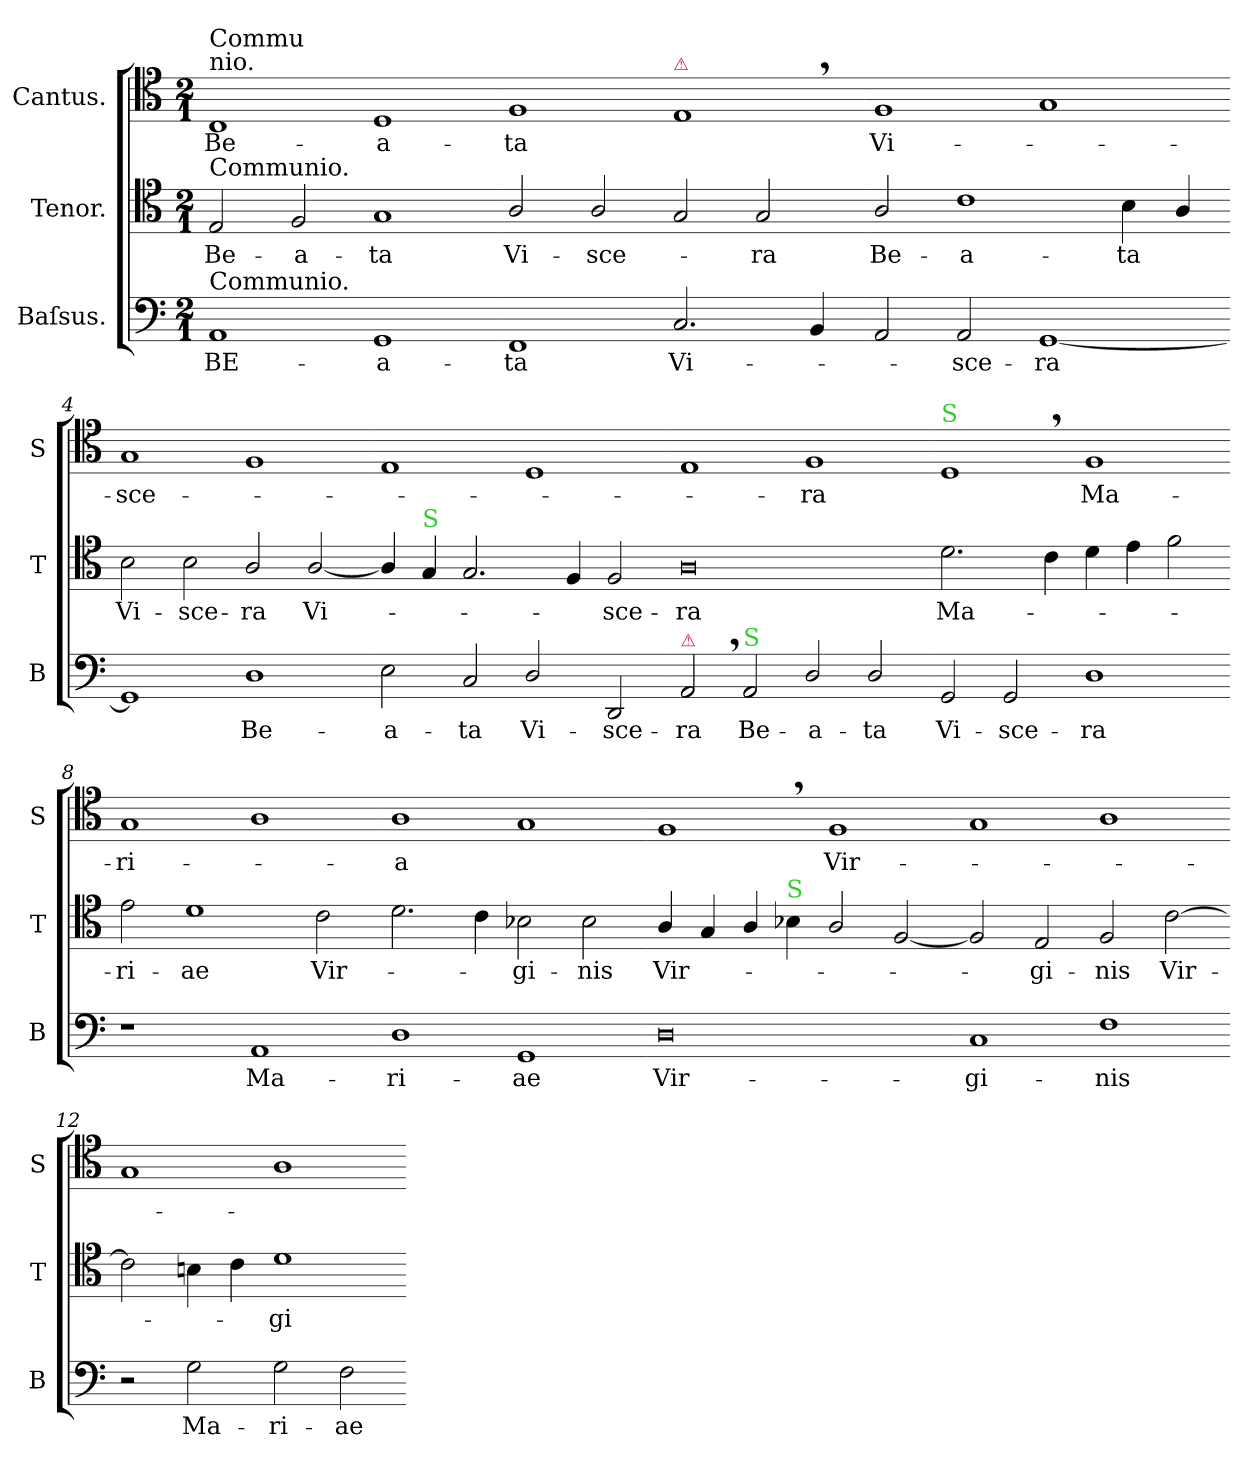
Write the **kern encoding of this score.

**kern	**text	**kern	**text	**kern	**text
*part3	*part3	*part2	*part2	*part1	*part1
*staff3	*staff3	*staff2	*staff2	*staff1	*staff1
*I"Baſsus.	*	*I"Tenor.	*	*I"Cantus.	*
*I'B	*	*I'T	*	*I'S	*
*clefF4	*	*clefC4	*	*clefC4	*
*k[]	*	*k[]	*	*k[]	*
*M2/1	*	*M2/1	*	*M2/1	*
=1	=1	=1	=1	=1	=1
!	!	!	!	!LO:TX:a:t=Commu\nnio.	!
!	!	!LO:TX:a:t=Communio.	!	!	!
!LO:TX:a:t=Communio.	!	!	!	!	!
1AA	BE-	2E/	Be-	1C	Be-
.	.	2F/	-a-	.	.
1GG	-a-	1G	-ta	1D	-a-
=2-	=2-	=2-	=2-	=2-	=2-
1FF	-ta	2A/	Vi-	1F	-ta
.	.	2A/	-sce-	.	.
!	!	!	!	!LO:TX:a:color=crimson:t=⚠	!
2.C/	Vi-	2G/	.	1E,<	.
.	.	2G/	-ra	.	.
4BB/	.	.	.	.	.
=3-	=3-	=3-	=3-	=3-	=3-
!	!	!	!LO:LY:i	!	!
2AA/	.	2A/	Be-	1F	Vi-
!	!	!	!LO:LY:i	!	!
2AA/	-sce-	1c	-a-	.	.
[1GG	-ra	.	.	1G	.
!	!	!	!LO:LY:i	!	!
.	.	4B\	-ta	.	.
.	.	4A/	.	.	.
=4-	=4-	=4-	=4-	=4-	=4-
!	!	!	!LO:LY:i	!	!
1GG]	.	2B\	Vi-	1G	-sce-
!	!	!	!LO:LY:i	!	!
.	.	2B\	-sce-	.	.
!	!LO:LY:i	!	!LO:LY:i	!	!
1D	Be-	2A/	-ra	1F	.
.	.	[2A/	Vi-	.	.
=5-	=5-	=5-	=5-	=5-	=5-
!	!LO:LY:i	!	!	!	!
2E\	-a-	4A/]	.	1E	.
!	!	!LO:TX:a:color=limegreen:t=S	!	!	!
.	.	4G/	.	.	.
!	!LO:LY:i	!	!	!	!
2C/	-ta	2.G/	.	.	.
!	!LO:LY:i	!	!	!	!
2D/	Vi-	.	.	1D	.
.	.	4F/	.	.	.
!	!LO:LY:i	!	!	!	!
2DD/	-sce-	2F/	-sce-	.	.
=6-	=6-	=6-	=6-	=6-	=6-
!LO:TX:a:color=crimson:t=⚠	!	!	!	!	!
!	!LO:LY:i	!	!	!	!
2AA,</	-ra	0A	-ra	1E	.
!LO:TX:a:color=limegreen:t=S	!	!	!	!	!
2AA/	Be-	.	.	.	.
2D/	-a-	.	.	1F	-ra
2D/	-ta	.	.	.	.
=7-	=7-	=7-	=7-	=7-	=7-
!	!	!	!	!LO:TX:a:color=limegreen:t=S	!
2GG/	Vi-	2.d\	Ma-	1D,<	.
2GG/	-sce-	.	.	.	.
.	.	4c\	.	.	.
1D	-ra	4d\	.	1F	Ma-
.	.	4e\	.	.	.
.	.	2f\	.	.	.
=8-	=8-	=8-	=8-	=8-	=8-
1r	.	2e\	ri-	1G	-ri-
.	.	1d	-ae	.	.
1AA	Ma-	.	.	1A	.
.	.	2c\	Vir-	.	.
=9-	=9-	=9-	=9-	=9-	=9-
1D	-ri-	2.d\	.	1A	-a
.	.	4c\	.	.	.
1GG	-ae	2B-X\	gi-	1G	.
.	.	2B-\	-nis	.	.
=10-	=10-	=10-	=10-	=10-	=10-
0D	Vir-	4A/	Vir-	1F,<	.
.	.	4G/	.	.	.
.	.	4A/	.	.	.
!	!	!LO:TX:a:color=limegreen:t=S	!	!	!
.	.	4B-X\	.	.	.
.	.	2A/	.	1F	Vir-
.	.	[2F	.	.	.
=11-	=11-	=11-	=11-	=11-	=11-
1C	-gi-	2F]	.	1G	.
.	.	2E/	-gi-	.	.
1F	-nis	2F/	-nis	1A	.
!	!	!	!LO:LY:i	!	!
.	.	[2c	Vir-	.	.
=12-	=12-	=12-	=12-	=12-	=12-
2r	.	2c]	.	1G	.
!	!LO:LY:i	!	!	!	!
2G\	Ma-	4Bn\	.	.	.
.	.	4c\	.	.	.
!	!LO:LY:i	!	!LO:LY:i	!	!
2G\	-ri-	1d	-gi-	1A	.
!	!LO:LY:i	!	!	!	!
2F\	-ae	.	.	.	.
=-	=-	=-	=-	=-	=-
*-	*-	*-	*-	*-	*-
